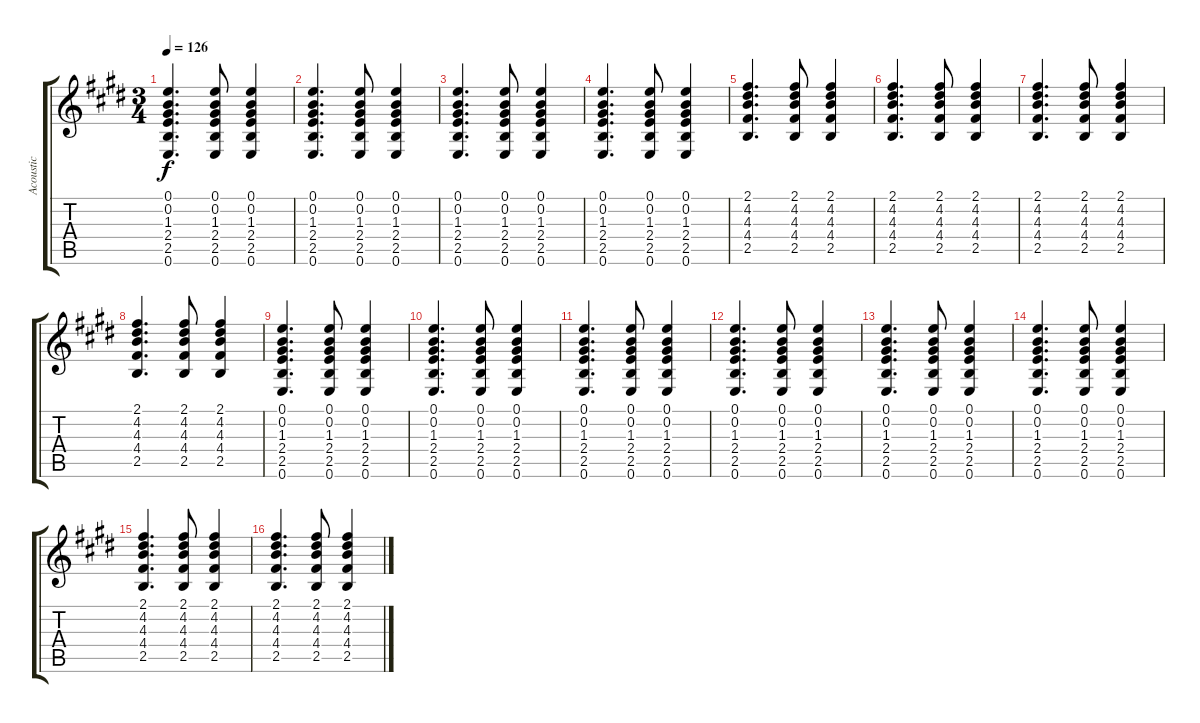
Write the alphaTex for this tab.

\track ("Acoustic" "Acoustic") {instrument acousticguitarsteel}
\staff {score tabs}
\tuning (E4 B3 G3 D3 A2 E2) {hide}
\ts (3 4)
\tempo 126
\clef g2
\ks c#minor
(0.1 0.2 1.3 2.4 2.5 0.6).4{d dy f} (0.1 0.2 1.3 2.4 2.5 0.6).8 (0.1 0.2 1.3 2.4 2.5 0.6).4 |
(0.1 0.2 1.3 2.4 2.5 0.6).4{d} (0.1 0.2 1.3 2.4 2.5 0.6).8 (0.1 0.2 1.3 2.4 2.5 0.6).4 |
(0.1 0.2 1.3 2.4 2.5 0.6).4{d} (0.1 0.2 1.3 2.4 2.5 0.6).8 (0.1 0.2 1.3 2.4 2.5 0.6).4 |
(0.1 0.2 1.3 2.4 2.5 0.6).4{d} (0.1 0.2 1.3 2.4 2.5 0.6).8 (0.1 0.2 1.3 2.4 2.5 0.6).4 |
(2.1 4.2 4.3 4.4 2.5).4{d} (2.1 4.2 4.3 4.4 2.5).8 (2.1 4.2 4.3 4.4 2.5).4 |
(2.1 4.2 4.3 4.4 2.5).4{d} (2.1 4.2 4.3 4.4 2.5).8 (2.1 4.2 4.3 4.4 2.5).4 |
(2.1 4.2 4.3 4.4 2.5).4{d} (2.1 4.2 4.3 4.4 2.5).8 (2.1 4.2 4.3 4.4 2.5).4 |
(2.1 4.2 4.3 4.4 2.5).4{d} (2.1 4.2 4.3 4.4 2.5).8 (2.1 4.2 4.3 4.4 2.5).4 |
(0.1 0.2 1.3 2.4 2.5 0.6).4{d} (0.1 0.2 1.3 2.4 2.5 0.6).8 (0.1 0.2 1.3 2.4 2.5 0.6).4 |
(0.1 0.2 1.3 2.4 2.5 0.6).4{d} (0.1 0.2 1.3 2.4 2.5 0.6).8 (0.1 0.2 1.3 2.4 2.5 0.6).4 |
(0.1 0.2 1.3 2.4 2.5 0.6).4{d} (0.1 0.2 1.3 2.4 2.5 0.6).8 (0.1 0.2 1.3 2.4 2.5 0.6).4 |
(0.1 0.2 1.3 2.4 2.5 0.6).4{d} (0.1 0.2 1.3 2.4 2.5 0.6).8 (0.1 0.2 1.3 2.4 2.5 0.6).4 |
(0.1 0.2 1.3 2.4 2.5 0.6).4{d} (0.1 0.2 1.3 2.4 2.5 0.6).8 (0.1 0.2 1.3 2.4 2.5 0.6).4 |
(0.1 0.2 1.3 2.4 2.5 0.6).4{d} (0.1 0.2 1.3 2.4 2.5 0.6).8 (0.1 0.2 1.3 2.4 2.5 0.6).4 |
(2.1 4.2 4.3 4.4 2.5).4{d} (2.1 4.2 4.3 4.4 2.5).8 (2.1 4.2 4.3 4.4 2.5).4 |
(2.1 4.2 4.3 4.4 2.5).4{d} (2.1 4.2 4.3 4.4 2.5).8 (2.1 4.2 4.3 4.4 2.5).4
